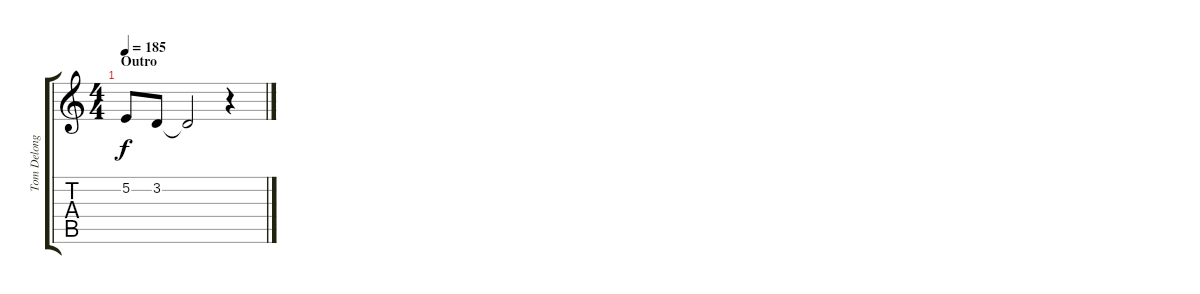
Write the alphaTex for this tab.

\track ("Tom Delonge - Vocals" "Tom Delong") {instrument tenorsax}
\staff {score tabs}
\tuning (E4 B3 G3 D3 A2 E2) {hide}
\ts (4 4)
\section ("" "Outro")
\tempo 185
\clef g2
\ks c
5.2.8{dy f} 3.2.8 3.2{t}.2 r.4
